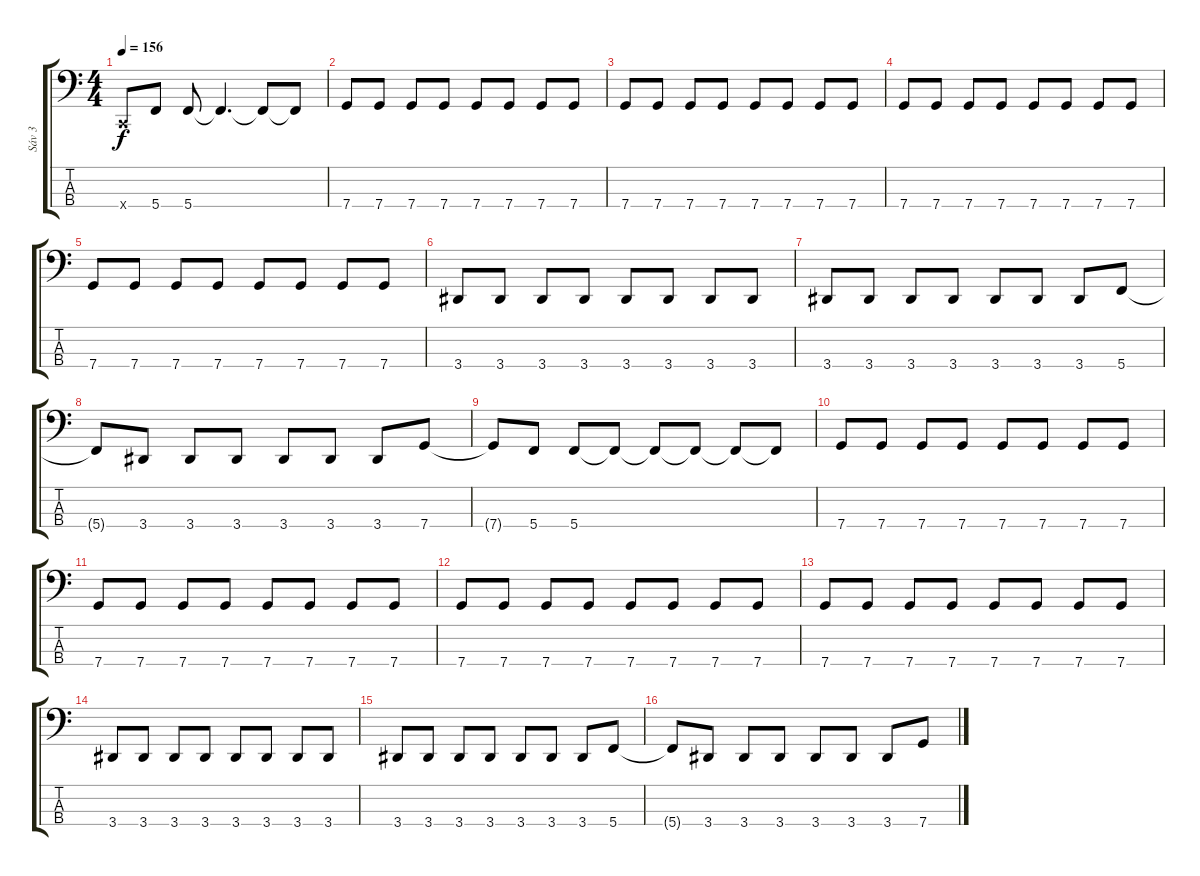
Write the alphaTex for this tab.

\track ("Sáv 3" "Sáv 3") {instrument electricbassfinger}
\staff {score tabs}
\tuning (F2 C2 G1 C1) {hide}
\ts (4 4)
\tempo 156
\clef f4
\ks c
0.4{x}.8{dy f} 5.4.8 5.4.8 5.4{t}.4{d} 5.4{t}.8 5.4{t}.8 |
7.4.8 7.4.8 7.4.8 7.4.8 7.4.8 7.4.8 7.4.8 7.4.8 |
7.4.8 7.4.8 7.4.8 7.4.8 7.4.8 7.4.8 7.4.8 7.4.8 |
7.4.8 7.4.8 7.4.8 7.4.8 7.4.8 7.4.8 7.4.8 7.4.8 |
7.4.8 7.4.8 7.4.8 7.4.8 7.4.8 7.4.8 7.4.8 7.4.8 |
3.4.8 3.4.8 3.4.8 3.4.8 3.4.8 3.4.8 3.4.8 3.4.8 |
3.4.8 3.4.8 3.4.8 3.4.8 3.4.8 3.4.8 3.4.8 5.4.8 |
5.4{t}.8 3.4.8 3.4.8 3.4.8 3.4.8 3.4.8 3.4.8 7.4.8 |
7.4{t}.8 5.4.8 5.4.8 5.4{t}.8 5.4{t}.8 5.4{t}.8 5.4{t}.8 5.4{t}.8 |
7.4.8 7.4.8 7.4.8 7.4.8 7.4.8 7.4.8 7.4.8 7.4.8 |
7.4.8 7.4.8 7.4.8 7.4.8 7.4.8 7.4.8 7.4.8 7.4.8 |
7.4.8 7.4.8 7.4.8 7.4.8 7.4.8 7.4.8 7.4.8 7.4.8 |
7.4.8 7.4.8 7.4.8 7.4.8 7.4.8 7.4.8 7.4.8 7.4.8 |
3.4.8 3.4.8 3.4.8 3.4.8 3.4.8 3.4.8 3.4.8 3.4.8 |
3.4.8 3.4.8 3.4.8 3.4.8 3.4.8 3.4.8 3.4.8 5.4.8 |
5.4{t}.8 3.4.8 3.4.8 3.4.8 3.4.8 3.4.8 3.4.8 7.4.8
